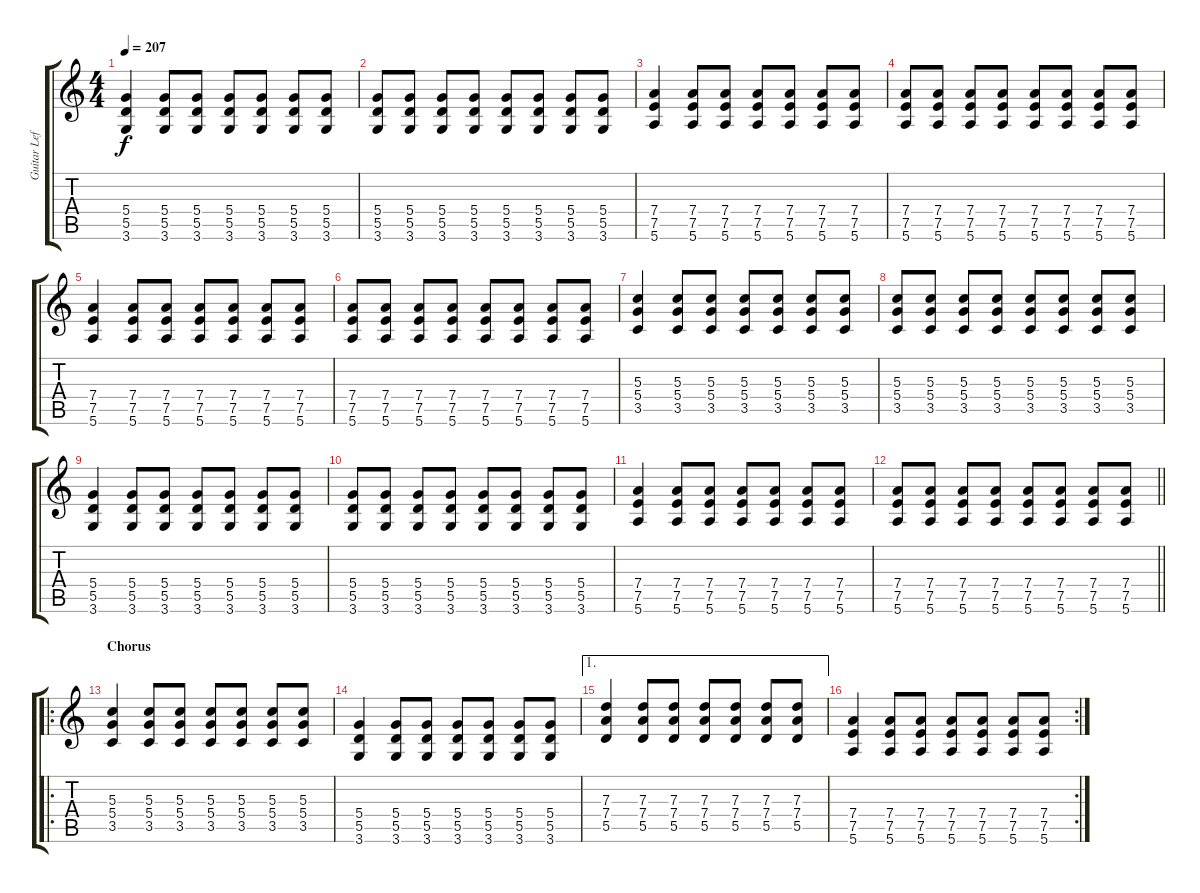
\track ("Guitar Left" "Guitar Lef") {instrument distortionguitar}
\staff {score tabs}
\tuning (E4 B3 G3 D3 A2 E2) {hide}
\ts (4 4)
\tempo 207
\clef g2
\ks c
(5.4 5.5 3.6).4{dy f} (5.4 5.5 3.6).8 (5.4 5.5 3.6).8 (5.4 5.5 3.6).8 (5.4 5.5 3.6).8 (5.4 5.5 3.6).8 (5.4 5.5 3.6).8 |
(5.4 5.5 3.6).8 (5.4 5.5 3.6).8 (5.4 5.5 3.6).8 (5.4 5.5 3.6).8 (5.4 5.5 3.6).8 (5.4 5.5 3.6).8 (5.4 5.5 3.6).8 (5.4 5.5 3.6).8 |
(7.4 7.5 5.6).4 (7.4 7.5 5.6).8 (7.4 7.5 5.6).8 (7.4 7.5 5.6).8 (7.4 7.5 5.6).8 (7.4 7.5 5.6).8 (7.4 7.5 5.6).8 |
(7.4 7.5 5.6).8 (7.4 7.5 5.6).8 (7.4 7.5 5.6).8 (7.4 7.5 5.6).8 (7.4 7.5 5.6).8 (7.4 7.5 5.6).8 (7.4 7.5 5.6).8 (7.4 7.5 5.6).8 |
(7.4 7.5 5.6).4 (7.4 7.5 5.6).8 (7.4 7.5 5.6).8 (7.4 7.5 5.6).8 (7.4 7.5 5.6).8 (7.4 7.5 5.6).8 (7.4 7.5 5.6).8 |
(7.4 7.5 5.6).8 (7.4 7.5 5.6).8 (7.4 7.5 5.6).8 (7.4 7.5 5.6).8 (7.4 7.5 5.6).8 (7.4 7.5 5.6).8 (7.4 7.5 5.6).8 (7.4 7.5 5.6).8 |
(5.3 5.4 3.5).4 (5.3 5.4 3.5).8 (5.3 5.4 3.5).8 (5.3 5.4 3.5).8 (5.3 5.4 3.5).8 (5.3 5.4 3.5).8 (5.3 5.4 3.5).8 |
(5.3 5.4 3.5).8 (5.3 5.4 3.5).8 (5.3 5.4 3.5).8 (5.3 5.4 3.5).8 (5.3 5.4 3.5).8 (5.3 5.4 3.5).8 (5.3 5.4 3.5).8 (5.3 5.4 3.5).8 |
(5.4 5.5 3.6).4 (5.4 5.5 3.6).8 (5.4 5.5 3.6).8 (5.4 5.5 3.6).8 (5.4 5.5 3.6).8 (5.4 5.5 3.6).8 (5.4 5.5 3.6).8 |
(5.4 5.5 3.6).8 (5.4 5.5 3.6).8 (5.4 5.5 3.6).8 (5.4 5.5 3.6).8 (5.4 5.5 3.6).8 (5.4 5.5 3.6).8 (5.4 5.5 3.6).8 (5.4 5.5 3.6).8 |
(7.4 7.5 5.6).4 (7.4 7.5 5.6).8 (7.4 7.5 5.6).8 (7.4 7.5 5.6).8 (7.4 7.5 5.6).8 (7.4 7.5 5.6).8 (7.4 7.5 5.6).8 |
\barLineRight lightlight
(7.4 7.5 5.6).8 (7.4 7.5 5.6).8 (7.4 7.5 5.6).8 (7.4 7.5 5.6).8 (7.4 7.5 5.6).8 (7.4 7.5 5.6).8 (7.4 7.5 5.6).8 (7.4 7.5 5.6).8 |
\ro
\section ("" "Chorus")
(5.3 5.4 3.5).4 (5.3 5.4 3.5).8 (5.3 5.4 3.5).8 (5.3 5.4 3.5).8 (5.3 5.4 3.5).8 (5.3 5.4 3.5).8 (5.3 5.4 3.5).8 |
(5.4 5.5 3.6).4 (5.4 5.5 3.6).8 (5.4 5.5 3.6).8 (5.4 5.5 3.6).8 (5.4 5.5 3.6).8 (5.4 5.5 3.6).8 (5.4 5.5 3.6).8 |
\ae 1
(7.3 7.4 5.5).4 (7.3 7.4 5.5).8 (7.3 7.4 5.5).8 (7.3 7.4 5.5).8 (7.3 7.4 5.5).8 (7.3 7.4 5.5).8 (7.3 7.4 5.5).8 |
\rc 2
(7.4 7.5 5.6).4 (7.4 7.5 5.6).8 (7.4 7.5 5.6).8 (7.4 7.5 5.6).8 (7.4 7.5 5.6).8 (7.4 7.5 5.6).8 (7.4 7.5 5.6).8
